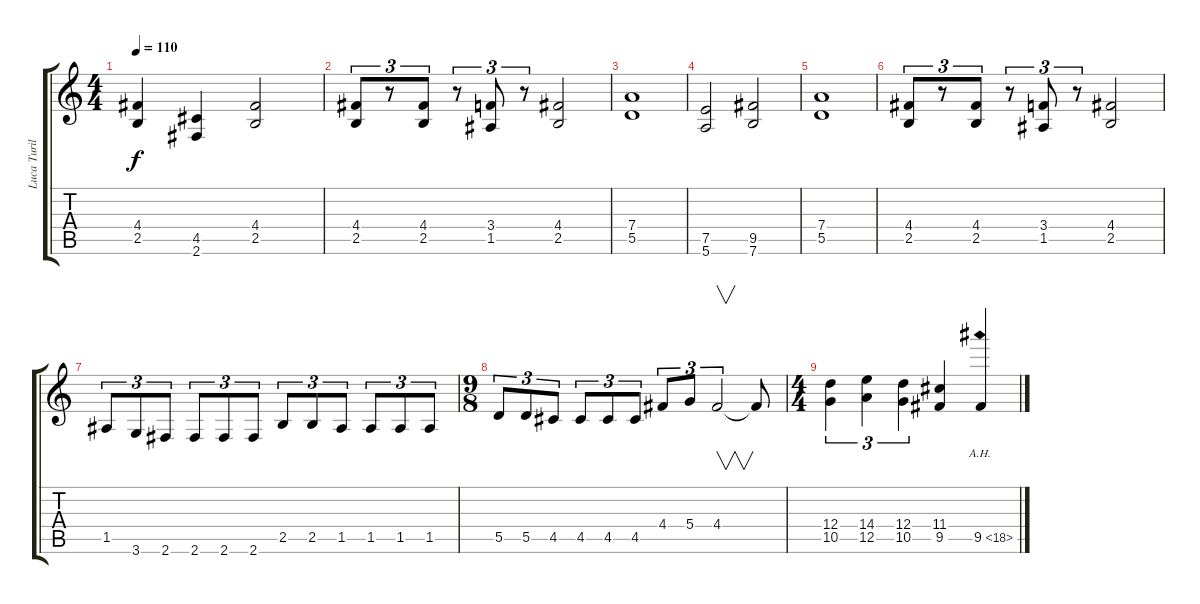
\track ("Luca Turilli" "Luca Turil") {instrument overdrivenguitar}
\staff {score tabs}
\tuning (E4 B3 G3 D3 A2 E2) {hide}
\ts (4 4)
\tempo 110
\clef g2
\ks c
(4.4 2.5).4{dy f} (4.5 2.6).4 (4.4 2.5).2 |
(4.4 2.5).8{tu (3 2)} r.8{tu (3 2)} (4.4 2.5).8{tu (3 2)} r.8{tu (3 2)} (3.4 1.5).8{tu (3 2)} r.8{tu (3 2)} (4.4 2.5).2 |
(7.4 5.5).1 |
(7.5 5.6).2 (9.5 7.6).2 |
(7.4 5.5).1 |
(4.4 2.5).8{tu (3 2)} r.8{tu (3 2)} (4.4 2.5).8{tu (3 2)} r.8{tu (3 2)} (3.4 1.5).8{tu (3 2)} r.8{tu (3 2)} (4.4 2.5).2 |
1.5.8{tu (3 2)} 3.6.8{tu (3 2)} 2.6.8{tu (3 2)} 2.6.8{tu (3 2)} 2.6.8{tu (3 2)} 2.6.8{tu (3 2)} 2.5.8{tu (3 2)} 2.5.8{tu (3 2)} 1.5.8{tu (3 2)} 1.5.8{tu (3 2)} 1.5.8{tu (3 2)} 1.5.8{tu (3 2)} |
\ts (9 8)
5.5.8{tu (3 2)} 5.5.8{tu (3 2)} 4.5.8{tu (3 2)} 4.5.8{tu (3 2)} 4.5.8{tu (3 2)} 4.5.8{tu (3 2)} 4.4.8{tu (3 2)} 5.4.8{tu (3 2)} 4.4.2{v tu (3 2)} 4.4{t}.8 |
\ts (4 4)
(12.4 10.5).4{tu (3 2)} (14.4 12.5).4{tu (3 2)} (12.4 10.5).4{tu (3 2)} (11.4 9.5).4 9.5{ah 9}.4
